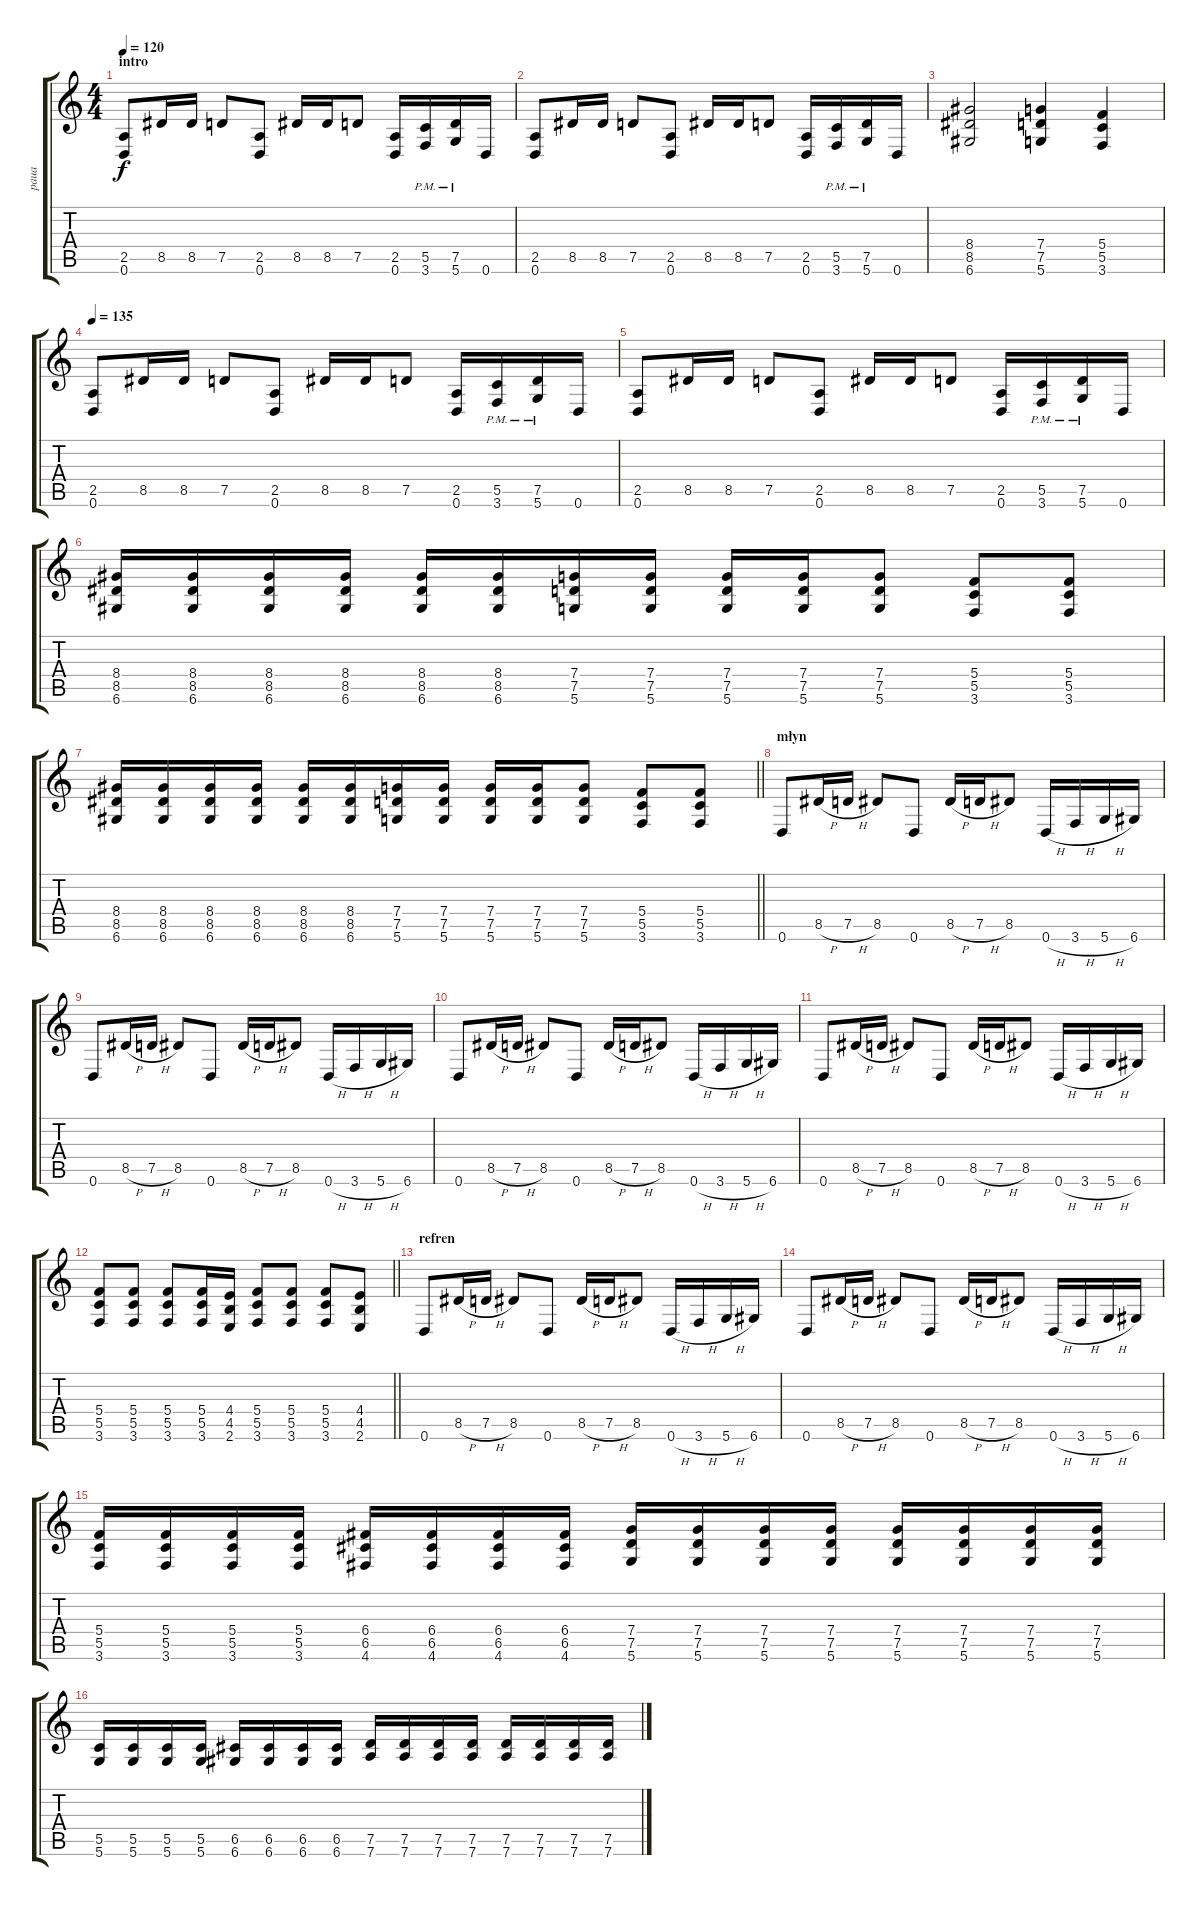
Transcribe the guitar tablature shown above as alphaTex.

\track ("paua" "paua") {instrument distortionguitar}
\staff {score tabs}
\tuning (D4 A3 F3 C3 G2 D2) {hide}
\ts (4 4)
\section ("" "intro")
\tempo 120
\tempo 135
\tempo 120
\clef g2
\ks c
(2.5 0.6).8{dy f instrument distortionguitar} 8.5.16 8.5.16 7.5.8 (2.5 0.6).8 8.5.16 8.5.16 7.5.8 (2.5 0.6).16 (5.5{pm} 3.6{pm}).16 (7.5{pm} 5.6{pm}).16 0.6.16 |
(2.5 0.6).8 8.5.16 8.5.16 7.5.8 (2.5 0.6).8 8.5.16 8.5.16 7.5.8 (2.5 0.6).16 (5.5{pm} 3.6{pm}).16 (7.5{pm} 5.6{pm}).16 0.6.16 |
(8.4 8.5 6.6).2 (7.4 7.5 5.6).4 (5.4 5.5 3.6).4 |
\tempo 135
(2.5 0.6).8 8.5.16 8.5.16 7.5.8 (2.5 0.6).8 8.5.16 8.5.16 7.5.8 (2.5 0.6).16 (5.5{pm} 3.6{pm}).16 (7.5{pm} 5.6{pm}).16 0.6.16 |
(2.5 0.6).8 8.5.16 8.5.16 7.5.8 (2.5 0.6).8 8.5.16 8.5.16 7.5.8 (2.5 0.6).16 (5.5{pm} 3.6{pm}).16 (7.5{pm} 5.6{pm}).16 0.6.16 |
(8.4 8.5 6.6).16 (8.4 8.5 6.6).16 (8.4 8.5 6.6).16 (8.4 8.5 6.6).16 (8.4 8.5 6.6).16 (8.4 8.5 6.6).16 (7.4 7.5 5.6).16 (7.4 7.5 5.6).16 (7.4 7.5 5.6).16 (7.4 7.5 5.6).16 (7.4 7.5 5.6).8 (5.4 5.5 3.6).8 (5.4 5.5 3.6).8 |
\barLineRight lightlight
(8.4 8.5 6.6).16 (8.4 8.5 6.6).16 (8.4 8.5 6.6).16 (8.4 8.5 6.6).16 (8.4 8.5 6.6).16 (8.4 8.5 6.6).16 (7.4 7.5 5.6).16 (7.4 7.5 5.6).16 (7.4 7.5 5.6).16 (7.4 7.5 5.6).16 (7.4 7.5 5.6).8 (5.4 5.5 3.6).8 (5.4 5.5 3.6).8 |
\section ("" "młyn")
0.6.8 8.5{h}.16 7.5{h}.16 8.5.8 0.6.8 8.5{h}.16 7.5{h}.16 8.5.8 0.6{h}.16 3.6{h}.16 5.6{h}.16 6.6.16 |
0.6.8 8.5{h}.16 7.5{h}.16 8.5.8 0.6.8 8.5{h}.16 7.5{h}.16 8.5.8 0.6{h}.16 3.6{h}.16 5.6{h}.16 6.6.16 |
0.6.8 8.5{h}.16 7.5{h}.16 8.5.8 0.6.8 8.5{h}.16 7.5{h}.16 8.5.8 0.6{h}.16 3.6{h}.16 5.6{h}.16 6.6.16 |
0.6.8 8.5{h}.16 7.5{h}.16 8.5.8 0.6.8 8.5{h}.16 7.5{h}.16 8.5.8 0.6{h}.16 3.6{h}.16 5.6{h}.16 6.6.16 |
\barLineRight lightlight
(5.4 5.5 3.6).8 (5.4 5.5 3.6).8 (5.4 5.5 3.6).8 (5.4 5.5 3.6).16 (4.4 4.5 2.6).16 (5.4 5.5 3.6).8 (5.4 5.5 3.6).8 (5.4 5.5 3.6).8 (4.4 4.5 2.6).8 |
\section ("" "refren")
0.6.8 8.5{h}.16 7.5{h}.16 8.5.8 0.6.8 8.5{h}.16 7.5{h}.16 8.5.8 0.6{h}.16 3.6{h}.16 5.6{h}.16 6.6.16 |
0.6.8 8.5{h}.16 7.5{h}.16 8.5.8 0.6.8 8.5{h}.16 7.5{h}.16 8.5.8 0.6{h}.16 3.6{h}.16 5.6{h}.16 6.6.16 |
(5.4 5.5 3.6).16 (5.4 5.5 3.6).16 (5.4 5.5 3.6).16 (5.4 5.5 3.6).16 (6.4 6.5 4.6).16 (6.4 6.5 4.6).16 (6.4 6.5 4.6).16 (6.4 6.5 4.6).16 (7.4 7.5 5.6).16 (7.4 7.5 5.6).16 (7.4 7.5 5.6).16 (7.4 7.5 5.6).16 (7.4 7.5 5.6).16 (7.4 7.5 5.6).16 (7.4 7.5 5.6).16 (7.4 7.5 5.6).16 |
(5.5 5.6).16 (5.5 5.6).16 (5.5 5.6).16 (5.5 5.6).16 (6.5 6.6).16 (6.5 6.6).16 (6.5 6.6).16 (6.5 6.6).16 (7.5 7.6).16 (7.5 7.6).16 (7.5 7.6).16 (7.5 7.6).16 (7.5 7.6).16 (7.5 7.6).16 (7.5 7.6).16 (7.5 7.6).16
